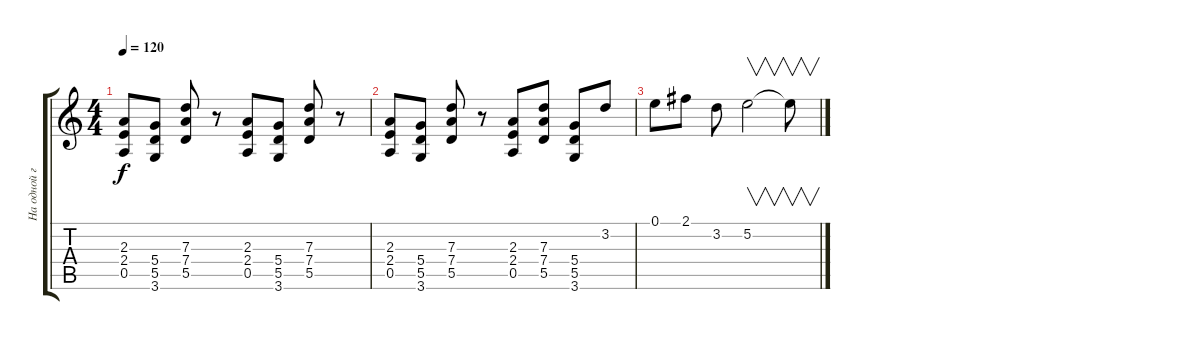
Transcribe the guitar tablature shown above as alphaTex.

\track ("На одной гитаре" "На одной г") {mute instrument acousticguitarsteel}
\staff {score tabs}
\tuning (E4 B3 G3 D3 A2 E2) {hide}
\ts (4 4)
\tempo 120
\clef g2
\ks c
(2.3 2.4 0.5).8{dy f} (5.4 5.5 3.6).8 (7.3 7.4 5.5).8 r.8 (2.3 2.4 0.5).8 (5.4 5.5 3.6).8 (7.3 7.4 5.5).8 r.8 |
(2.3 2.4 0.5).8 (5.4 5.5 3.6).8 (7.3 7.4 5.5).8 r.8 (2.3 2.4 0.5).8 (7.3 7.4 5.5).8 (5.4 5.5 3.6).8 3.2.8 |
0.1.8 2.1.8 3.2.8 5.2.2{v} 5.2{t}.8{v}
